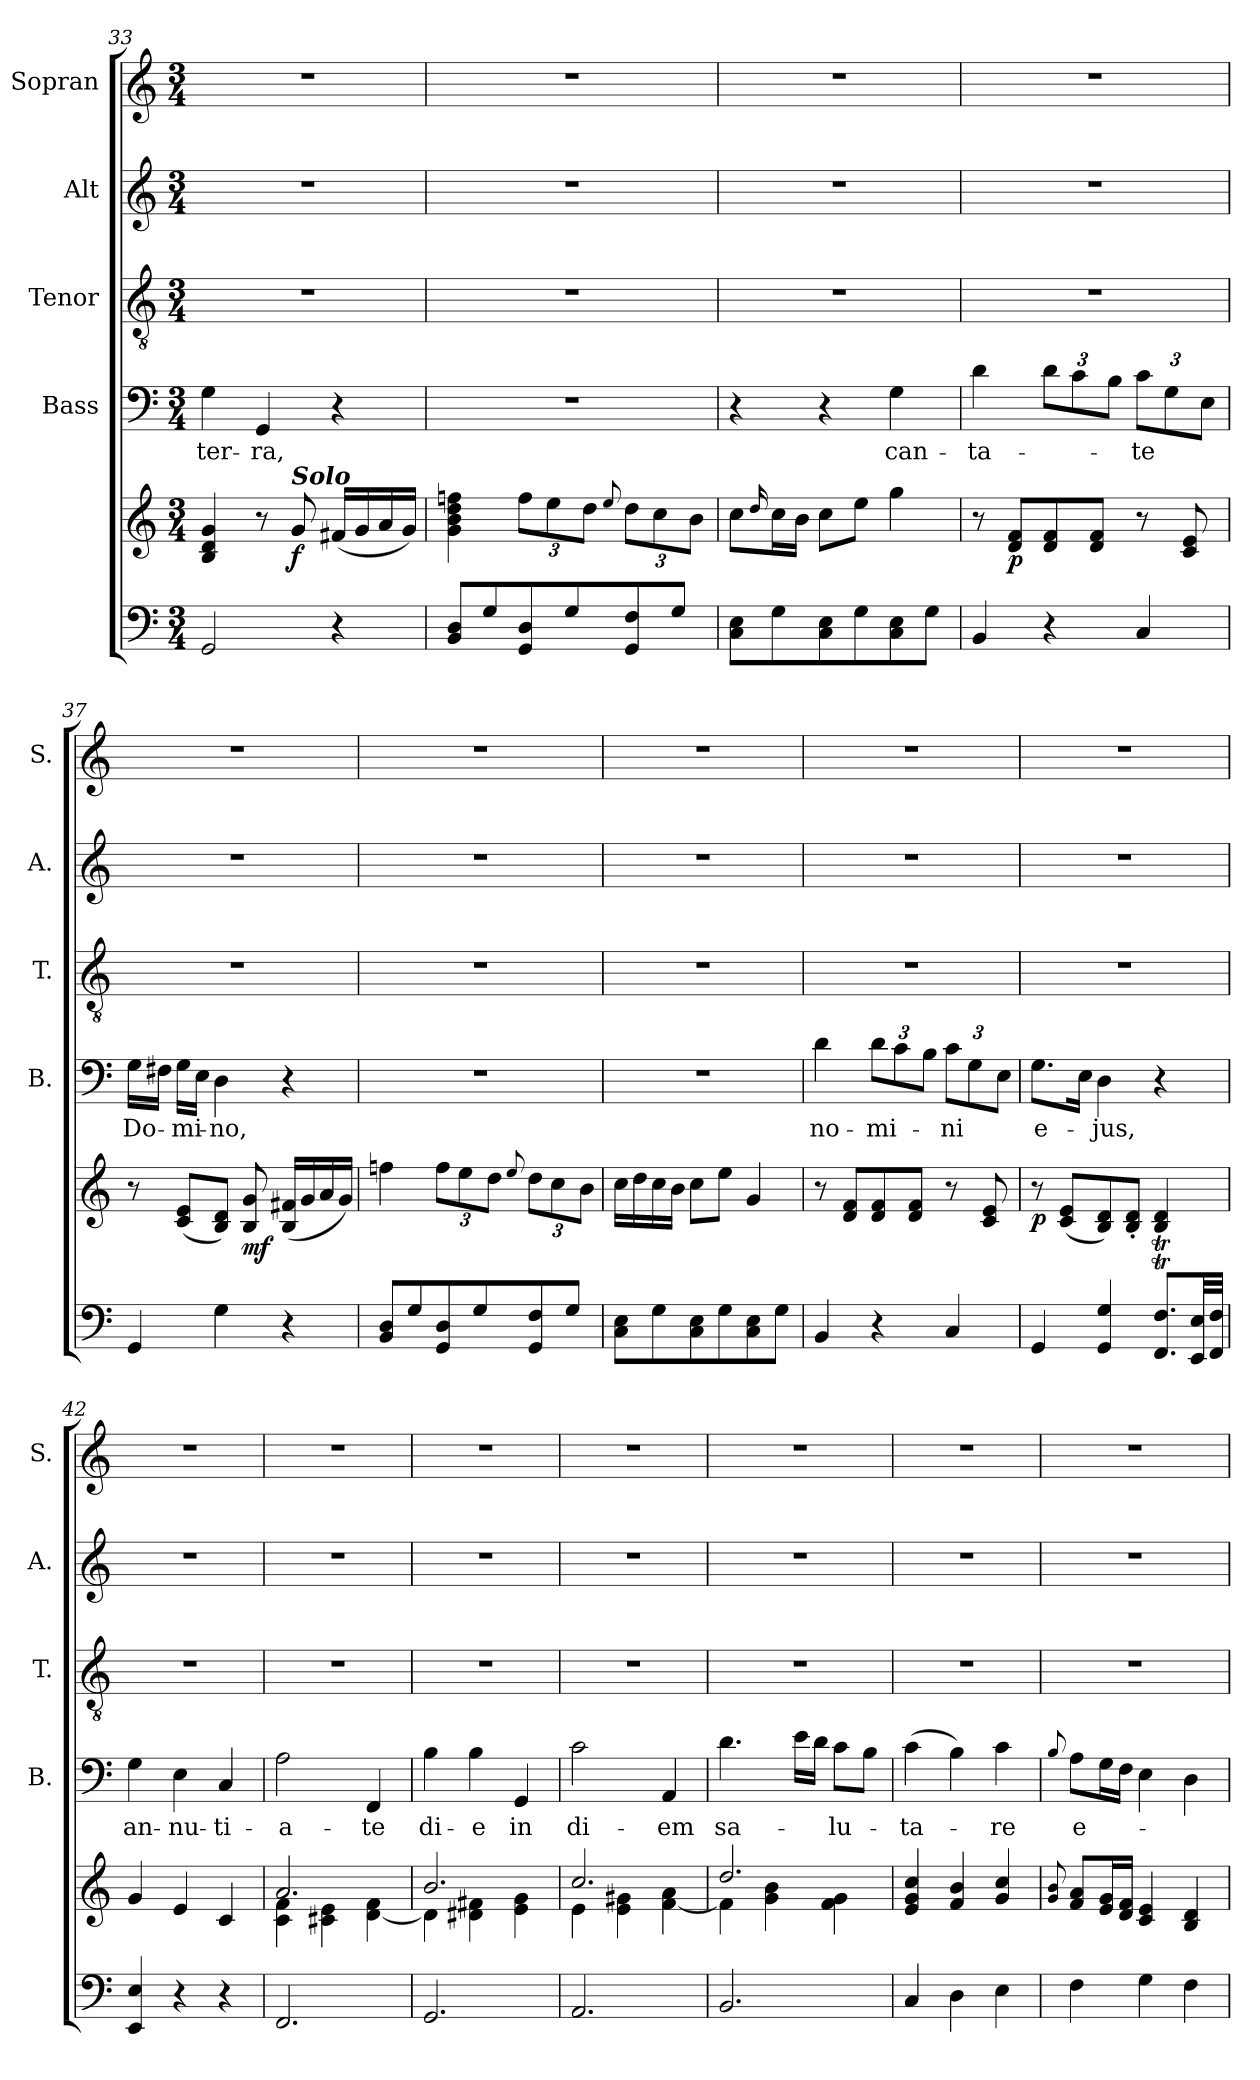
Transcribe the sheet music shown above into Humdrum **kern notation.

**kern	**kern	**dynam	**kern	**text	**kern	**kern	**kern
*part5	*part5	*part5	*part4	*part4	*part3	*part2	*part1
*staff6	*staff5	*staff5/6	*staff4	*staff4	*staff3	*staff2	*staff1
*	*	*	*I"Bass	*	*I"Tenor	*I"Alt	*I"Sopran
*	*	*	*I'B.	*	*I'T.	*I'A.	*I'S.
*clefF4	*clefG2	*	*clefF4	*	*clefGv2	*clefG2	*clefG2
*k[]	*k[]	*	*k[]	*	*k[]	*k[]	*k[]
*C:	*C:	*	*C:	*	*C:	*C:	*C:
*M3/4	*M3/4	*	*M3/4	*	*M3/4	*M3/4	*M3/4
=33	=33	=33	=33	=33	=33	=33	=33
!	!	!	!	!LO:LY:b	!	!	!
2GG/	4B/ 4d/ 4g/	.	4G\	ter-	2.r	2.r	2.r
!	!	!	!	!LO:LY:b	!	!	!
.	8r	.	4GG/	-ra,	.	.	.
!	!LO:TX:a:Bi:t=Solo	!	!	!	!	!	!
!	!	!LO:DY:b	!	!	!	!	!
.	8g/	f	.	.	.	.	.
4r	(<16f#X/LL	.	4r	.	.	.	.
.	16g/	.	.	.	.	.	.
.	16a/	.	.	.	.	.	.
.	16g/JJ)	.	.	.	.	.	.
=34	=34	=34	=34	=34	=34	=34	=34
8BB/ 8D/L	4g\ 4b\ 4dd\ 4ffn\	.	2.r	.	2.r	2.r	2.r
8G/	.	.	.	.	.	.	.
*	*Xbrackettup	*	*	*	*	*	*
8GG/ 8D/	12ff\L	.	.	.	.	.	.
.	12ee\	.	.	.	.	.	.
8G/	.	.	.	.	.	.	.
.	12dd\J	.	.	.	.	.	.
.	8qqee/	.	.	.	.	.	.
8GG/ 8F/	12dd\L	.	.	.	.	.	.
.	12cc\	.	.	.	.	.	.
8G/J	.	.	.	.	.	.	.
.	12b\J	.	.	.	.	.	.
=35	=35	=35	=35	=35	=35	=35	=35
8C\ 8E\L	8cc\L	.	4r	.	2.r	2.r	2.r
.	16qqdd/	.	.	.	.	.	.
8G\	16cc\L	.	.	.	.	.	.
.	16b\JJ	.	.	.	.	.	.
8C\ 8E\	8cc\L	.	4r	.	.	.	.
8G\	8ee\J	.	.	.	.	.	.
!	!	!	!	!LO:LY:b	!	!	!
8C\ 8E\	4gg\	.	4G\	can-	.	.	.
8G\J	.	.	.	.	.	.	.
=36	=36	=36	=36	=36	=36	=36	=36
!	!	!	!	!LO:LY:b	!	!	!
4BB/	8r	.	4d\	-ta-	2.r	2.r	2.r
!	!	!LO:DY:b	!	!	!	!	!
.	8d/ 8f/L	p	.	.	.	.	.
*	*	*	*Xbrackettup	*	*	*	*
4r	8d/ 8f/	.	12d\L	.	.	.	.
.	.	.	12c\	.	.	.	.
.	8d/ 8f/J	.	.	.	.	.	.
.	.	.	12B\J	.	.	.	.
!	!	!	!	!LO:LY:b	!	!	!
4C/	8r	.	12c\L	-te	.	.	.
.	.	.	12G\	.	.	.	.
.	8c/ 8e/	.	.	.	.	.	.
.	.	.	12E\J	.	.	.	.
=37	=37	=37	=37	=37	=37	=37	=37
!	!	!	!	!LO:LY:b	!	!	!
4GG/	8r	.	16G\LL	Do-	2.r	2.r	2.r
.	.	.	16F#X\JJ	.	.	.	.
!	!	!	!	!LO:LY:b	!	!	!
.	(<8c/ 8e/L	.	16G\LL	-mi-	.	.	.
.	.	.	16E\JJ	.	.	.	.
!	!	!	!	!LO:LY:b	!	!	!
4G\	8B/ 8d/J)	.	4D\	-no,	.	.	.
!	!	!LO:DY:b	!	!	!	!	!
.	8B/ 8g/	mf	.	.	.	.	.
4r	(<16B/ 16f#X/LL	.	4r	.	.	.	.
.	16g/	.	.	.	.	.	.
.	16a/	.	.	.	.	.	.
.	16g/JJ)	.	.	.	.	.	.
!!LO:PB:g=z
=38	=38	=38	=38	=38	=38	=38	=38
8BB/ 8D/L	4ffn\	.	2.r	.	2.r	2.r	2.r
8G/	.	.	.	.	.	.	.
8GG/ 8D/	12ff\L	.	.	.	.	.	.
.	12ee\	.	.	.	.	.	.
8G/	.	.	.	.	.	.	.
.	12dd\J	.	.	.	.	.	.
.	8qqee/	.	.	.	.	.	.
8GG/ 8F/	12dd\L	.	.	.	.	.	.
.	12cc\	.	.	.	.	.	.
8G/J	.	.	.	.	.	.	.
.	12b\J	.	.	.	.	.	.
=39	=39	=39	=39	=39	=39	=39	=39
8C\ 8E\L	16cc\LL	.	2.r	.	2.r	2.r	2.r
.	16dd\	.	.	.	.	.	.
8G\	16cc\	.	.	.	.	.	.
.	16b\JJ	.	.	.	.	.	.
8C\ 8E\	8cc\L	.	.	.	.	.	.
8G\	8ee\J	.	.	.	.	.	.
8C\ 8E\	4g/	.	.	.	.	.	.
8G\J	.	.	.	.	.	.	.
=40	=40	=40	=40	=40	=40	=40	=40
!	!	!	!	!LO:LY:b	!	!	!
4BB/	8r	.	4d\	no-	2.r	2.r	2.r
.	8d/ 8f/L	.	.	.	.	.	.
!	!	!	!	!LO:LY:b	!	!	!
4r	8d/ 8f/	.	12d\L	-mi-	.	.	.
.	.	.	12c\	.	.	.	.
.	8d/ 8f/J	.	.	.	.	.	.
.	.	.	12B\J	.	.	.	.
!	!	!	!	!LO:LY:b	!	!	!
4C/	8r	.	12c\L	-ni	.	.	.
.	.	.	12G\	.	.	.	.
.	8c/ 8e/	.	.	.	.	.	.
.	.	.	12E\J	.	.	.	.
=41	=41	=41	=41	=41	=41	=41	=41
!	!	!LO:DY:b	!	!LO:LY:b	!	!	!
4GG/	8r	p	8.G\L	e-	2.r	2.r	2.r
.	(<8c/ 8e/L	.	.	.	.	.	.
.	.	.	16E\Jk	.	.	.	.
!	!	!	!	!LO:LY:b	!	!	!
4GG/ 4G/	8B/ 8d/)	.	4D\	-jus,	.	.	.
.	8B/'< 8d/'<J	.	.	.	.	.	.
8.FF/T 8.F/TL	4B/ 4d/	.	4r	.	.	.	.
32EE/ 32E/LL	.	.	.	.	.	.	.
32FF/ 32F/JJJ	.	.	.	.	.	.	.
=42	=42	=42	=42	=42	=42	=42	=42
!	!	!	!	!LO:LY:b	!	!	!
4EE/ 4E/	4g/	.	4G\	an-	2.r	2.r	2.r
!	!	!	!	!LO:LY:b	!	!	!
4r	4e/	.	4E\	-nu-	.	.	.
!	!	!	!	!LO:LY:b	!	!	!
4r	4c/	.	4C/	-ti-	.	.	.
=43	=43	=43	=43	=43	=43	=43	=43
*	*^	*	*	*	*	*	*
!	!	!	!	!	!LO:LY:b	!	!	!
2.FF/	2.a/	4c\ 4f\	.	2A\	-a-	2.r	2.r	2.r
.	.	4c#X\ 4e\	.	.	.	.	.	.
!	!	!	!	!	!LO:LY:b	!	!	!
.	.	[<4d\ 4f\	.	4FF/	-te	.	.	.
=44	=44	=44	=44	=44	=44	=44	=44	=44
!	!	!	!	!	!LO:LY:b	!	!	!
2.GG/	2.b/	4d\]	.	4B\	di-	2.r	2.r	2.r
!	!	!	!	!	!LO:LY:b	!	!	!
.	.	4d#X\ 4f#X\	.	4B\	-e	.	.	.
!	!	!	!	!	!LO:LY:b	!	!	!
.	.	4e\ 4g\	.	4GG/	in	.	.	.
!!LO:LB:g=z
=45	=45	=45	=45	=45	=45	=45	=45	=45
!	!	!	!	!	!LO:LY:b	!	!	!
2.AA/	2.cc/	4e\	.	2c\	di-	2.r	2.r	2.r
.	.	4e\ 4g#X\	.	.	.	.	.	.
!	!	!	!	!	!LO:LY:b	!	!	!
.	.	[<4f\ 4a\	.	4AA/	-em	.	.	.
=46	=46	=46	=46	=46	=46	=46	=46	=46
!	!	!	!	!	!LO:LY:b	!	!	!
2.BB/	2.dd/	4f\]	.	4.d\	sa-	2.r	2.r	2.r
.	.	4g\ 4b\	.	.	.	.	.	.
.	.	.	.	16e\LL	.	.	.	.
.	.	.	.	16d\JJ	.	.	.	.
!	!	!	!	!	!LO:LY:b	!	!	!
.	.	4f\ 4g\	.	8c\L	-lu-	.	.	.
.	.	.	.	8B\J	.	.	.	.
*	*v	*v	*	*	*	*	*	*
=47	=47	=47	=47	=47	=47	=47	=47
!	!	!	!	!LO:LY:b	!	!	!
4C/	4e/ 4g/ 4cc/	.	(>4c\	-ta-	2.r	2.r	2.r
4D\	4f/ 4b/	.	4B\)	.	.	.	.
!	!	!	!	!LO:LY:b	!	!	!
4E\	4g/ 4cc/	.	4c\	-re	.	.	.
=48	=48	=48	=48	=48	=48	=48	=48
.	8qqg/ 8qqb/	.	8qqB/	.	.	.	.
!	!	!	!	!LO:LY:b	!	!	!
4F\	8f/ 8a/L	.	8A\L	e-	2.r	2.r	2.r
.	16e/ 16g/L	.	16G\L	.	.	.	.
.	16d/ 16f/JJ	.	16F\JJ	.	.	.	.
4G\	4c/ 4e/	.	4E\	.	.	.	.
4F\	4B/ 4d/	.	4D\	.	.	.	.
=	=	=	=	=	=	=	=
*-	*-	*-	*-	*-	*-	*-	*-
